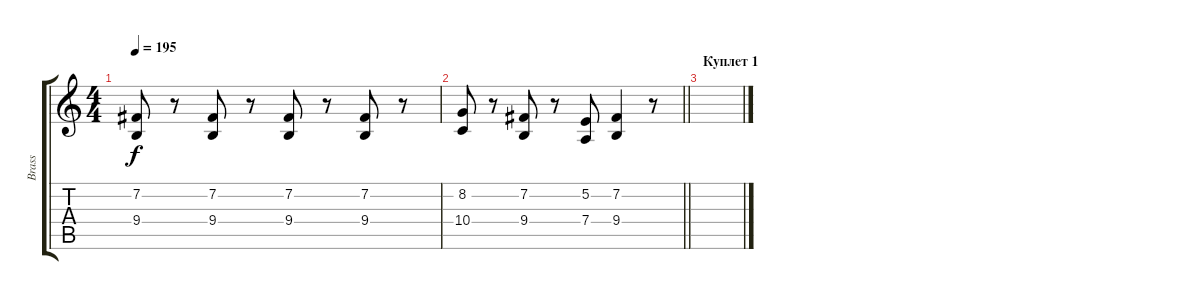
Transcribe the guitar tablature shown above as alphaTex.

\track ("Brass" "Brass") {instrument brasssection}
\staff {score tabs}
\tuning (E4 B3 G3 D3 A2 E2) {hide}
\ts (4 4)
\tempo 195
\clef g2
\ks c
(7.2 9.4).8{dy f} r.8 (7.2 9.4).8 r.8 (7.2 9.4).8 r.8 (7.2 9.4).8 r.8 |
\barLineRight lightlight
(8.2 10.4).8 r.8 (7.2 9.4).8 r.8 (5.2 7.4).8 (7.2 9.4).4 r.8 |
\section ("" "Куплет 1")
